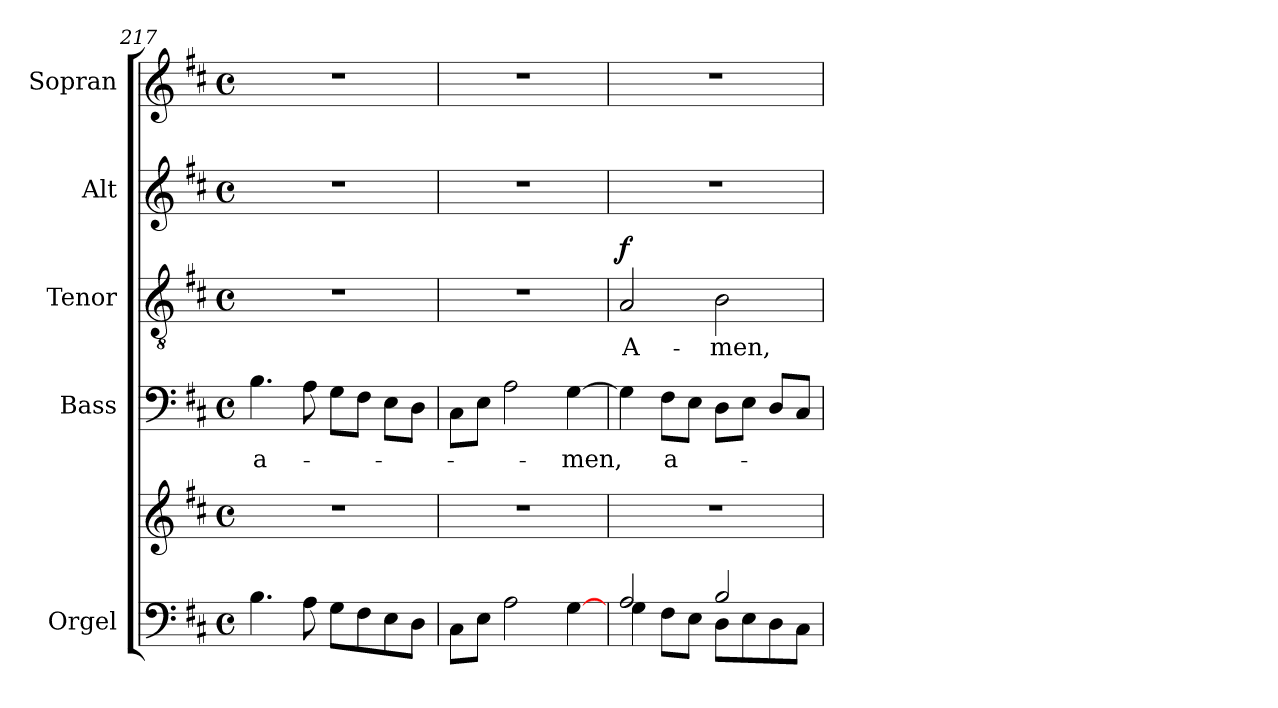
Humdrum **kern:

**kern	**kern	**kern	**text	**kern	**text	**dynam	**kern	**kern
*part5	*part5	*part4	*part4	*part3	*part3	*part3	*part2	*part1
*staff6	*staff5	*staff4	*staff4	*staff3	*staff3	*staff3	*staff2	*staff1
*I"Orgel	*	*I"Bass	*	*I"Tenor	*	*	*I"Alt	*I"Sopran
*I'Org.	*	*I'B.	*	*I'T.	*	*	*I'A.	*I'S.
*clefF4	*clefG2	*clefF4	*	*clefGv2	*	*	*clefG2	*clefG2
*k[f#c#]	*k[f#c#]	*k[f#c#]	*	*k[f#c#]	*	*	*k[f#c#]	*k[f#c#]
*D:	*D:	*D:	*	*D:	*	*	*D:	*D:
*M4/4	*M4/4	*M4/4	*	*M4/4	*	*	*M4/4	*M4/4
*met(c)	*met(c)	*met(c)	*	*met(c)	*	*	*met(c)	*met(c)
=217	=217	=217	=217	=217	=217	=217	=217	=217
!	!	!	!LO:LY:b	!	!	!	!	!
4.B\	1r	4.B\	a-	1r	.	.	1r	1r
8A\	.	8A\	.	.	.	.	.	.
8G\L	.	8G\L	.	.	.	.	.	.
8F#\	.	8F#\J	.	.	.	.	.	.
8E\	.	8E\L	.	.	.	.	.	.
8D\J	.	8D\J	.	.	.	.	.	.
!!LO:LB:g=z
=218	=218	=218	=218	=218	=218	=218	=218	=218
8C#\L	1r	8C#\L	.	1r	.	.	1r	1r
8E\J	.	8E\J	.	.	.	.	.	.
2A\	.	2A\	.	.	.	.	.	.
!	!	!	!LO:LY:b	!	!	!	!	!
[4G\	.	[4G\	-men,	.	.	.	.	.
=219	=219	=219	=219	=219	=219	=219	=219	=219
*^	*	*	*	*	*	*	*	*
!	!	!	!	!	!	!LO:LY:b	!LO:DY:a	!	!
2A/	4G\	1r	4G\]	.	2A/	A-	f	1r	1r
!	!	!	!	!LO:LY:b	!	!	!	!	!
.	8F#\L	.	8F#\L	a-	.	.	.	.	.
.	8E\J	.	8E\J	.	.	.	.	.	.
!	!	!	!	!	!	!LO:LY:b	!	!	!
2B/	8D\L	.	8D\L	.	2B\	-men,	.	.	.
.	8E\	.	8E\J	.	.	.	.	.	.
.	8D\	.	8D/L	.	.	.	.	.	.
.	8C#\J	.	8C#/J	.	.	.	.	.	.
*v	*v	*	*	*	*	*	*	*	*
=	=	=	=	=	=	=	=	=
*-	*-	*-	*-	*-	*-	*-	*-	*-
